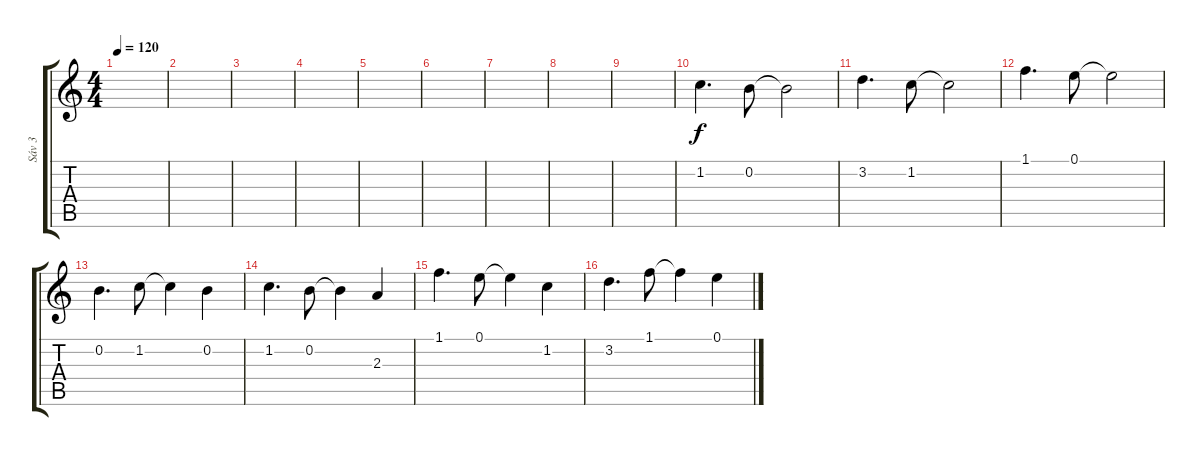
\track ("Sáv 3" "Sáv 3") {instrument acousticguitarsteel}
\staff {score tabs}
\tuning (E4 B3 G3 D3 A2 E2) {hide}
\ts (4 4)
\tempo 120
\clef g2
\ks c
|
|
|
|
|
|
|
|
|
1.2.4{d} 0.2.8 0.2{t}.2 |
3.2.4{d} 1.2.8 1.2{t}.2 |
1.1.4{d} 0.1.8 0.1{t}.2 |
0.2.4{d} 1.2.8 1.2{t}.4 0.2.4 |
1.2.4{d} 0.2.8 0.2{t}.4 2.3.4 |
1.1.4{d} 0.1.8 0.1{t}.4 1.2.4 |
3.2.4{d} 1.1.8 1.1{t}.4 0.1.4
